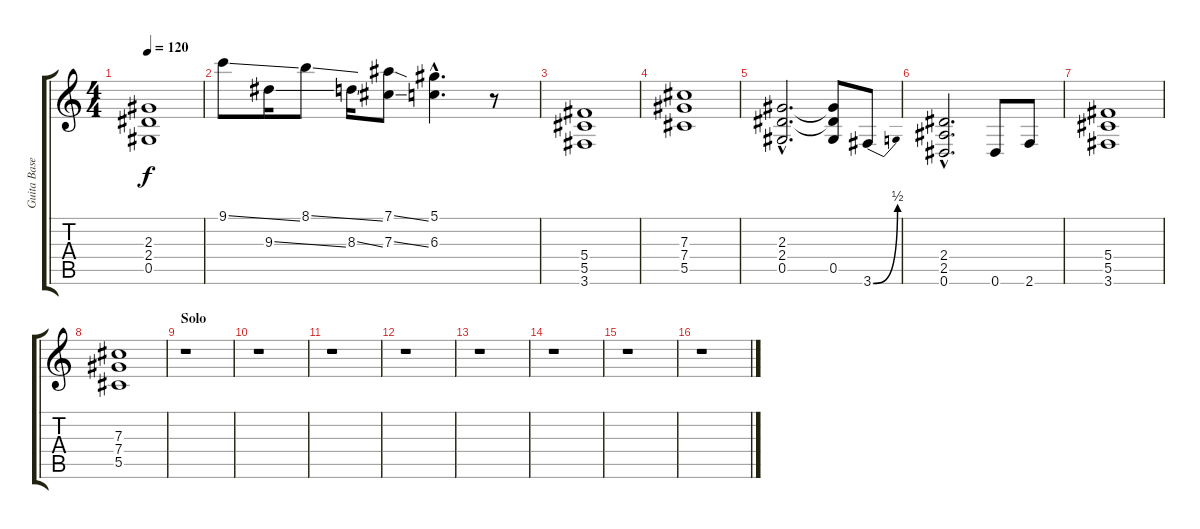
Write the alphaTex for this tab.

\track ("Guita Base" "Guita Base") {instrument distortionguitar}
\staff {score tabs}
\tuning (Eb4 Bb3 Gb3 Db3 Ab2 Eb2) {hide}
\ts (4 4)
\tempo 120
\clef g2
\ks c
(2.3 2.4 0.5).1{dy f} |
9.1{ss}.8 9.3{ss}.16 8.1{ss}.8 8.3{ss}.16 (7.1{ss} 7.3{ss}).8 (5.1{hac} 6.3{hac}).4{d} r.8 |
(5.4 5.5 3.6).1 |
(7.3 7.4 5.5).1 |
(2.3{hac} 2.4{hac} 0.5{hac}).2{d} (2.3{t} 2.4{t} 0.5).8 3.6{be (bend 0 0 60 2)}.8 |
(2.4{hac} 2.5{hac} 0.6{hac}).2{d} 0.6.8 2.6.8 |
(5.4 5.5 3.6).1 |
(7.3 7.4 5.5).1 |
\section ("" "Solo")
r.1 |
r.1 |
r.1 |
r.1 |
r.1 |
r.1 |
r.1 |
r.1
